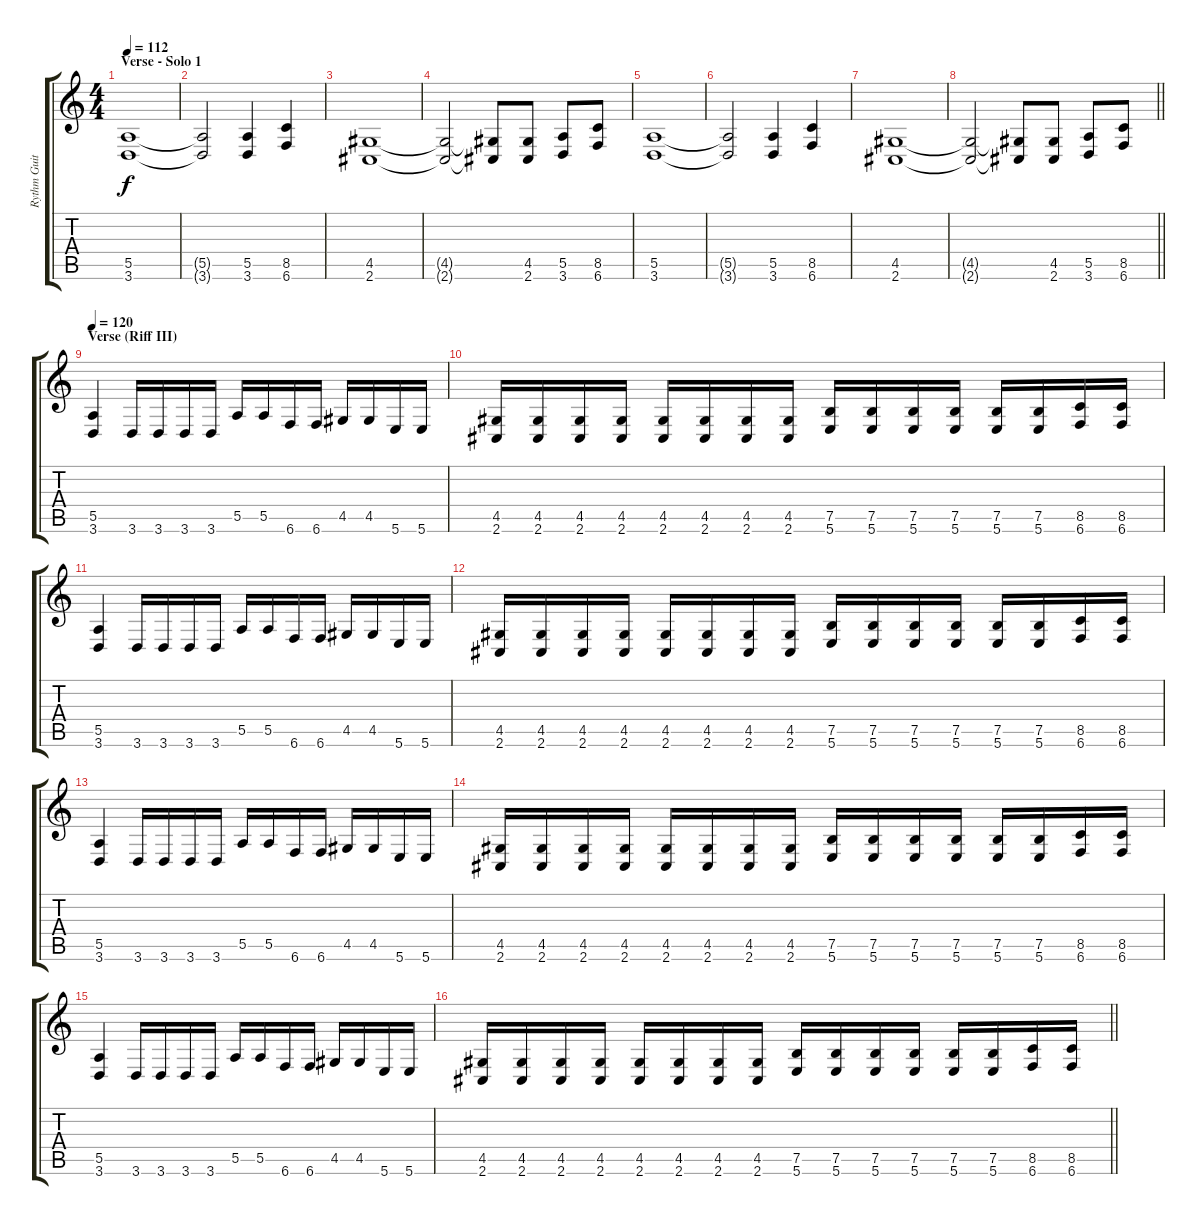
\track ("Rythm Guitar" "Rythm Guit") {instrument distortionguitar}
\staff {score tabs}
\tuning (B3 Gb3 D3 A2 E2 B1) {hide}
\ts (4 4)
\section ("" "Verse - Solo 1")
\tempo 112
\clef g2
\ks c
(5.5 3.6).1{dy f} |
(5.5{t} 3.6{t}).2 (5.5 3.6).4 (8.5 6.6).4 |
(4.5 2.6).1 |
(4.5{t} 2.6{t}).2 (4.5{t} 2.6{t}).8 (4.5 2.6).8 (5.5 3.6).8 (8.5 6.6).8 |
(5.5 3.6).1 |
(5.5{t} 3.6{t}).2 (5.5 3.6).4 (8.5 6.6).4 |
(4.5 2.6).1 |
\barLineRight lightlight
(4.5{t} 2.6{t}).2 (4.5{t} 2.6{t}).8 (4.5 2.6).8 (5.5 3.6).8 (8.5 6.6).8 |
\section ("" "Verse (Riff III)")
\tempo 120
(5.5 3.6).4 3.6.16 3.6.16 3.6.16 3.6.16 5.5.16 5.5.16 6.6.16 6.6.16 4.5.16 4.5.16 5.6.16 5.6.16 |
(4.5 2.6).16 (4.5 2.6).16 (4.5 2.6).16 (4.5 2.6).16 (4.5 2.6).16 (4.5 2.6).16 (4.5 2.6).16 (4.5 2.6).16 (7.5 5.6).16 (7.5 5.6).16 (7.5 5.6).16 (7.5 5.6).16 (7.5 5.6).16 (7.5 5.6).16 (8.5 6.6).16 (8.5 6.6).16 |
(5.5 3.6).4 3.6.16 3.6.16 3.6.16 3.6.16 5.5.16 5.5.16 6.6.16 6.6.16 4.5.16 4.5.16 5.6.16 5.6.16 |
(4.5 2.6).16 (4.5 2.6).16 (4.5 2.6).16 (4.5 2.6).16 (4.5 2.6).16 (4.5 2.6).16 (4.5 2.6).16 (4.5 2.6).16 (7.5 5.6).16 (7.5 5.6).16 (7.5 5.6).16 (7.5 5.6).16 (7.5 5.6).16 (7.5 5.6).16 (8.5 6.6).16 (8.5 6.6).16 |
(5.5 3.6).4 3.6.16 3.6.16 3.6.16 3.6.16 5.5.16 5.5.16 6.6.16 6.6.16 4.5.16 4.5.16 5.6.16 5.6.16 |
(4.5 2.6).16 (4.5 2.6).16 (4.5 2.6).16 (4.5 2.6).16 (4.5 2.6).16 (4.5 2.6).16 (4.5 2.6).16 (4.5 2.6).16 (7.5 5.6).16 (7.5 5.6).16 (7.5 5.6).16 (7.5 5.6).16 (7.5 5.6).16 (7.5 5.6).16 (8.5 6.6).16 (8.5 6.6).16 |
(5.5 3.6).4 3.6.16 3.6.16 3.6.16 3.6.16 5.5.16 5.5.16 6.6.16 6.6.16 4.5.16 4.5.16 5.6.16 5.6.16 |
\barLineRight lightlight
(4.5 2.6).16 (4.5 2.6).16 (4.5 2.6).16 (4.5 2.6).16 (4.5 2.6).16 (4.5 2.6).16 (4.5 2.6).16 (4.5 2.6).16 (7.5 5.6).16 (7.5 5.6).16 (7.5 5.6).16 (7.5 5.6).16 (7.5 5.6).16 (7.5 5.6).16 (8.5 6.6).16 (8.5 6.6).16
